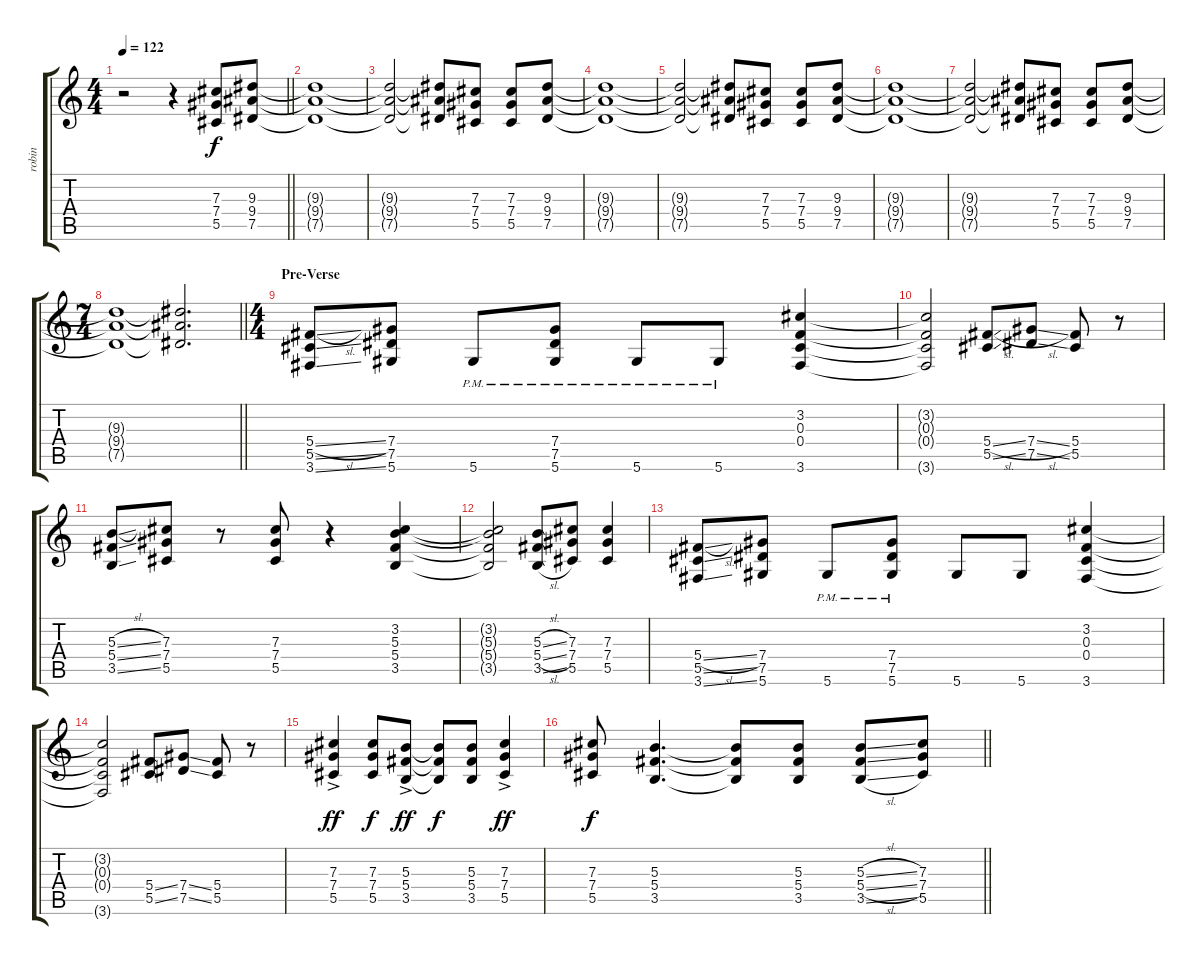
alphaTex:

\track ("robin" "robin") {instrument overdrivenguitar}
\staff {score tabs}
\tuning (Eb4 Bb3 Gb3 Db3 Ab2 Eb2) {hide}
\ts (4 4)
\tempo 122
\clef g2
\barLineRight lightlight
\ks c
r.2{dy f instrument overdrivenguitar} r.4 (7.3 7.4 5.5).8 (9.3 9.4 7.5).8 |
(9.3{t} 9.4{t} 7.5{t}).1 |
(9.3{t} 9.4{t} 7.5{t}).2 (9.3{t} 9.4{t} 7.5{t}).8 (7.3 7.4 5.5).8 (7.3 7.4 5.5).8 (9.3 9.4 7.5).8 |
(9.3{t} 9.4{t} 7.5{t}).1 |
(9.3{t} 9.4{t} 7.5{t}).2 (9.3{t} 9.4{t} 7.5{t}).8 (7.3 7.4 5.5).8 (7.3 7.4 5.5).8 (9.3 9.4 7.5).8 |
(9.3{t} 9.4{t} 7.5{t}).1 |
(9.3{t} 9.4{t} 7.5{t}).2 (9.3{t} 9.4{t} 7.5{t}).8 (7.3 7.4 5.5).8 (7.3 7.4 5.5).8 (9.3 9.4 7.5).8 |
\ts (7 4)
\barLineRight lightlight
(9.3{t} 9.4{t} 7.5{t}).1 (9.3{t} 9.4{t} 7.5{t}).2{d} |
\ts (4 4)
\section ("" "Pre-Verse")
(5.4{sl} 5.5{ss} 3.6{ss}).8 (7.4 7.5 5.6).8 5.6{pm}.8 (7.4{pm} 7.5{pm} 5.6{pm}).8 5.6{pm}.8 5.6{pm}.8 (3.2 0.3 0.4 3.6).4 |
(3.2{t} 0.3{t} 0.4{t} 3.6{t}).2 (5.4{sl} 5.5{ss}).8 (7.4{sl} 7.5{ss}).8 (5.4 5.5).8 r.8 |
(5.3{sl} 5.4{ss} 3.5{ss}).8 (7.3 7.4 5.5).8 r.8 (7.3 7.4 5.5).8 r.4 (3.2 5.3 5.4 3.5).4 |
(3.2{t} 5.3{t} 5.4{t} 3.5{t}).2 (5.3{sl} 5.4{sl} 3.5{sl}).8 (7.3 7.4 5.5).8 (7.3 7.4 5.5).4 |
(5.4{sl} 5.5{ss} 3.6{ss}).8 (7.4 7.5 5.6).8 5.6{pm}.8 (7.4{pm} 7.5{pm} 5.6{pm}).8 5.6.8 5.6.8 (3.2 0.3 0.4 3.6).4 |
(3.2{t} 0.3{t} 0.4{t} 3.6{t}).2 (5.4{ss} 5.5{ss}).8 (7.4{ss} 7.5{ss}).8 (5.4 5.5).8 r.8 |
(7.3{ac} 7.4{ac} 5.5{ac}).4{dy ff} (7.3 7.4 5.5).8{dy f} (5.3{ac} 5.4{ac} 3.5{ac}).8{dy ff} (5.3{t} 5.4{t} 3.5{t}).8{dy f} (5.3 5.4 3.5).8 (7.3{ac} 7.4{ac} 5.5{ac}).4{dy ff} |
\barLineRight lightlight
(7.3 7.4 5.5).8{dy f} (5.3 5.4 3.5).4{d} (5.3{t} 5.4{t} 3.5{t}).8 (5.3 5.4 3.5).8 (5.3{sl} 5.4{sl} 3.5{sl}).8 (7.3 7.4 5.5).8
